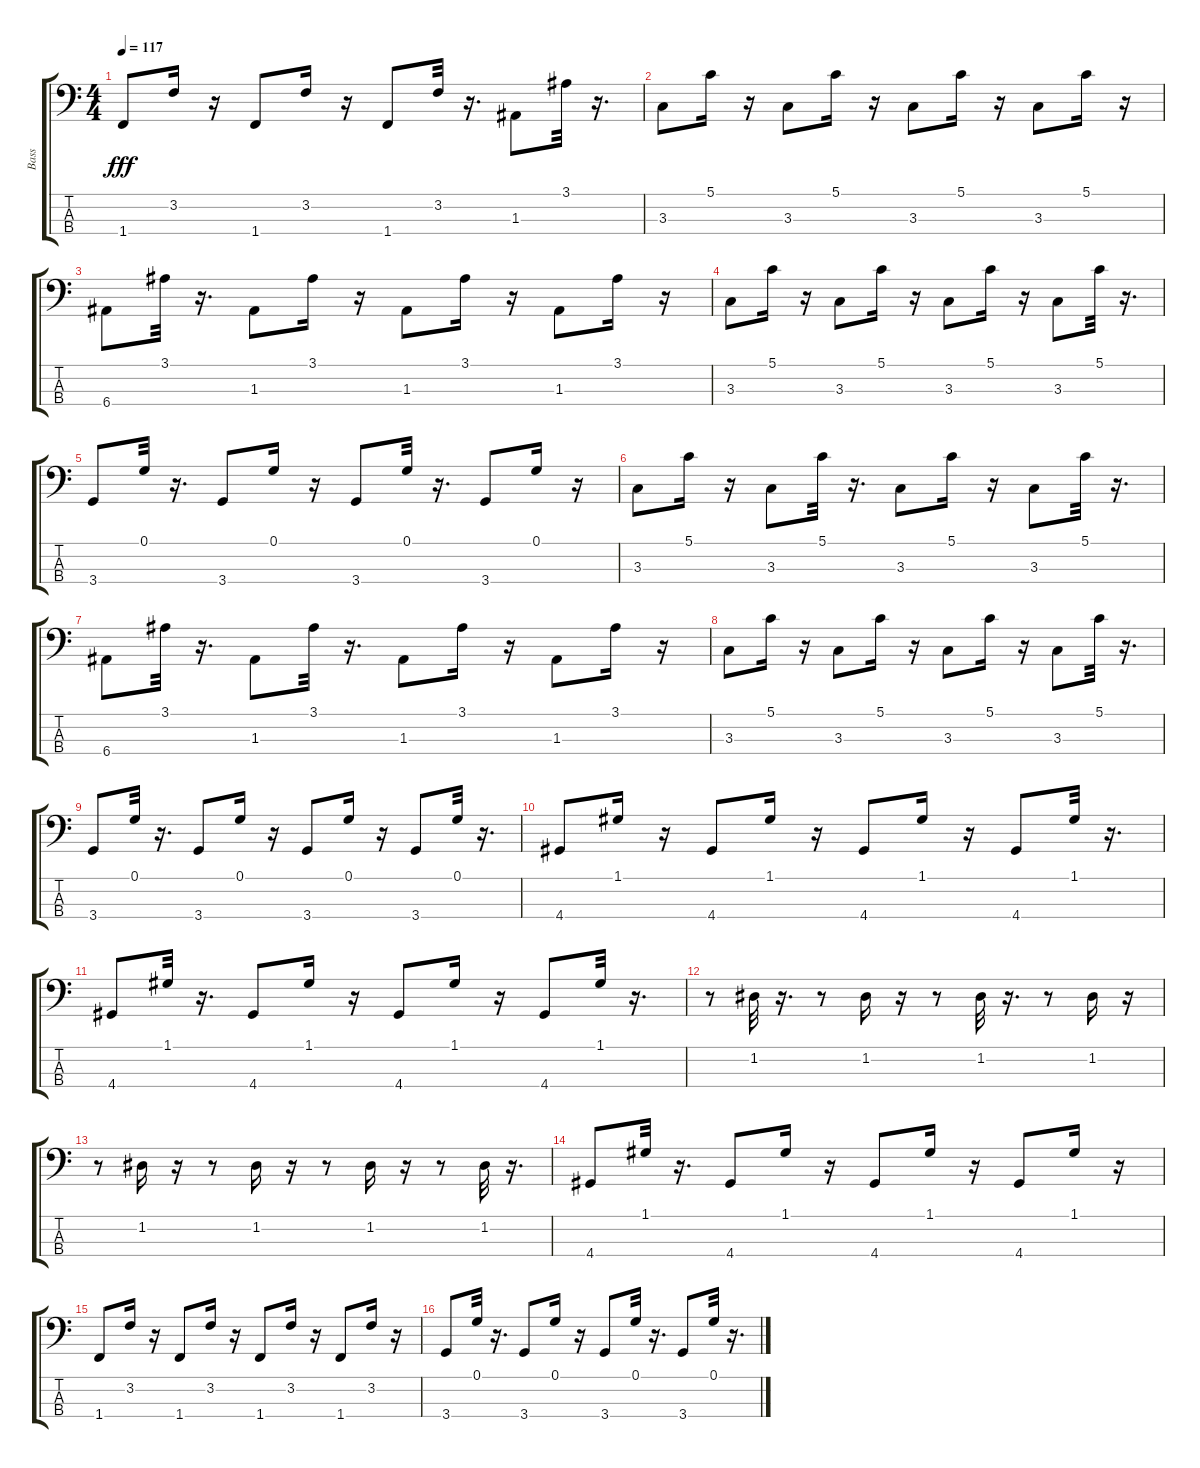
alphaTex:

\track ("Bass" "Bass") {instrument synthbass2}
\staff {score tabs}
\tuning (G2 D2 A1 E1) {hide}
\ts (4 4)
\tempo 117
\clef f4
\ks c
1.4.8{dy fff} 3.2.16 r.16 1.4.8 3.2.16 r.16 1.4.8 3.2.32 r.16{d} 1.3.8 3.1.32 r.16{d} |
3.3.8 5.1.16 r.16 3.3.8 5.1.16 r.16 3.3.8 5.1.16 r.16 3.3.8 5.1.16 r.16 |
6.4.8 3.1.32 r.16{d} 1.3.8 3.1.16 r.16 1.3.8 3.1.16 r.16 1.3.8 3.1.16 r.16 |
3.3.8 5.1.16 r.16 3.3.8 5.1.16 r.16 3.3.8 5.1.16 r.16 3.3.8 5.1.32 r.16{d} |
3.4.8 0.1.32 r.16{d} 3.4.8 0.1.16 r.16 3.4.8 0.1.32 r.16{d} 3.4.8 0.1.16 r.16 |
3.3.8 5.1.16 r.16 3.3.8 5.1.32 r.16{d} 3.3.8 5.1.16 r.16 3.3.8 5.1.32 r.16{d} |
6.4.8 3.1.32 r.16{d} 1.3.8 3.1.32 r.16{d} 1.3.8 3.1.16 r.16 1.3.8 3.1.16 r.16 |
3.3.8 5.1.16 r.16 3.3.8 5.1.16 r.16 3.3.8 5.1.16 r.16 3.3.8 5.1.32 r.16{d} |
3.4.8 0.1.32 r.16{d} 3.4.8 0.1.16 r.16 3.4.8 0.1.16 r.16 3.4.8 0.1.32 r.16{d} |
4.4.8 1.1.16 r.16 4.4.8 1.1.16 r.16 4.4.8 1.1.16 r.16 4.4.8 1.1.32 r.16{d} |
4.4.8 1.1.32 r.16{d} 4.4.8 1.1.16 r.16 4.4.8 1.1.16 r.16 4.4.8 1.1.32 r.16{d} |
r.8 1.2.32 r.16{d} r.8 1.2.16 r.16 r.8 1.2.32 r.16{d} r.8 1.2.16 r.16 |
r.8 1.2.16 r.16 r.8 1.2.16 r.16 r.8 1.2.16 r.16 r.8 1.2.32 r.16{d} |
4.4.8 1.1.32 r.16{d} 4.4.8 1.1.16 r.16 4.4.8 1.1.16 r.16 4.4.8 1.1.16 r.16 |
1.4.8 3.2.16 r.16 1.4.8 3.2.16 r.16 1.4.8 3.2.16 r.16 1.4.8 3.2.16 r.16 |
3.4.8 0.1.32 r.16{d} 3.4.8 0.1.16 r.16 3.4.8 0.1.32 r.16{d} 3.4.8 0.1.32 r.16{d}
